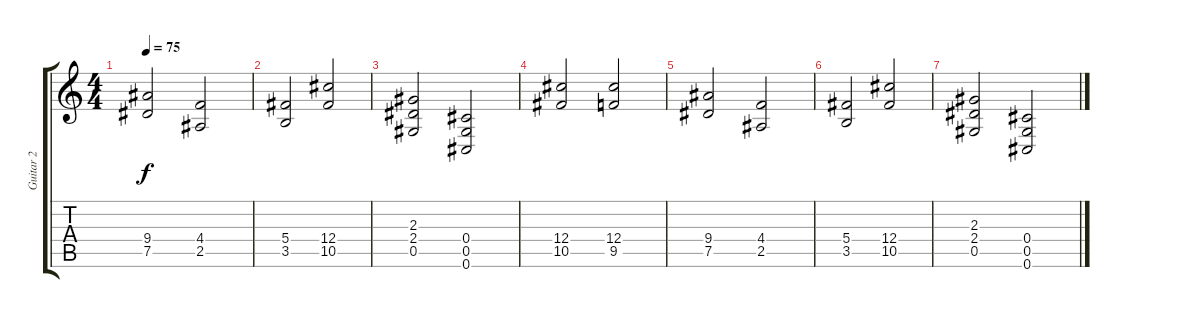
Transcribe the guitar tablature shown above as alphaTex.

\track ("Guitar 2" "Guitar 2") {instrument overdrivenguitar}
\staff {score tabs}
\tuning (Eb4 Bb3 Gb3 Db3 Ab2 Db2) {hide}
\ts (4 4)
\tempo 75
\clef g2
\ks c
(9.4 7.5).2{dy f} (4.4 2.5).2 |
(5.4 3.5).2 (12.4 10.5).2 |
(2.3 2.4 0.5).2 (0.4 0.5 0.6).2 |
(12.4 10.5).2 (12.4 9.5).2 |
(9.4 7.5).2 (4.4 2.5).2 |
(5.4 3.5).2 (12.4 10.5).2 |
(2.3 2.4 0.5).2 (0.4 0.5 0.6).2
